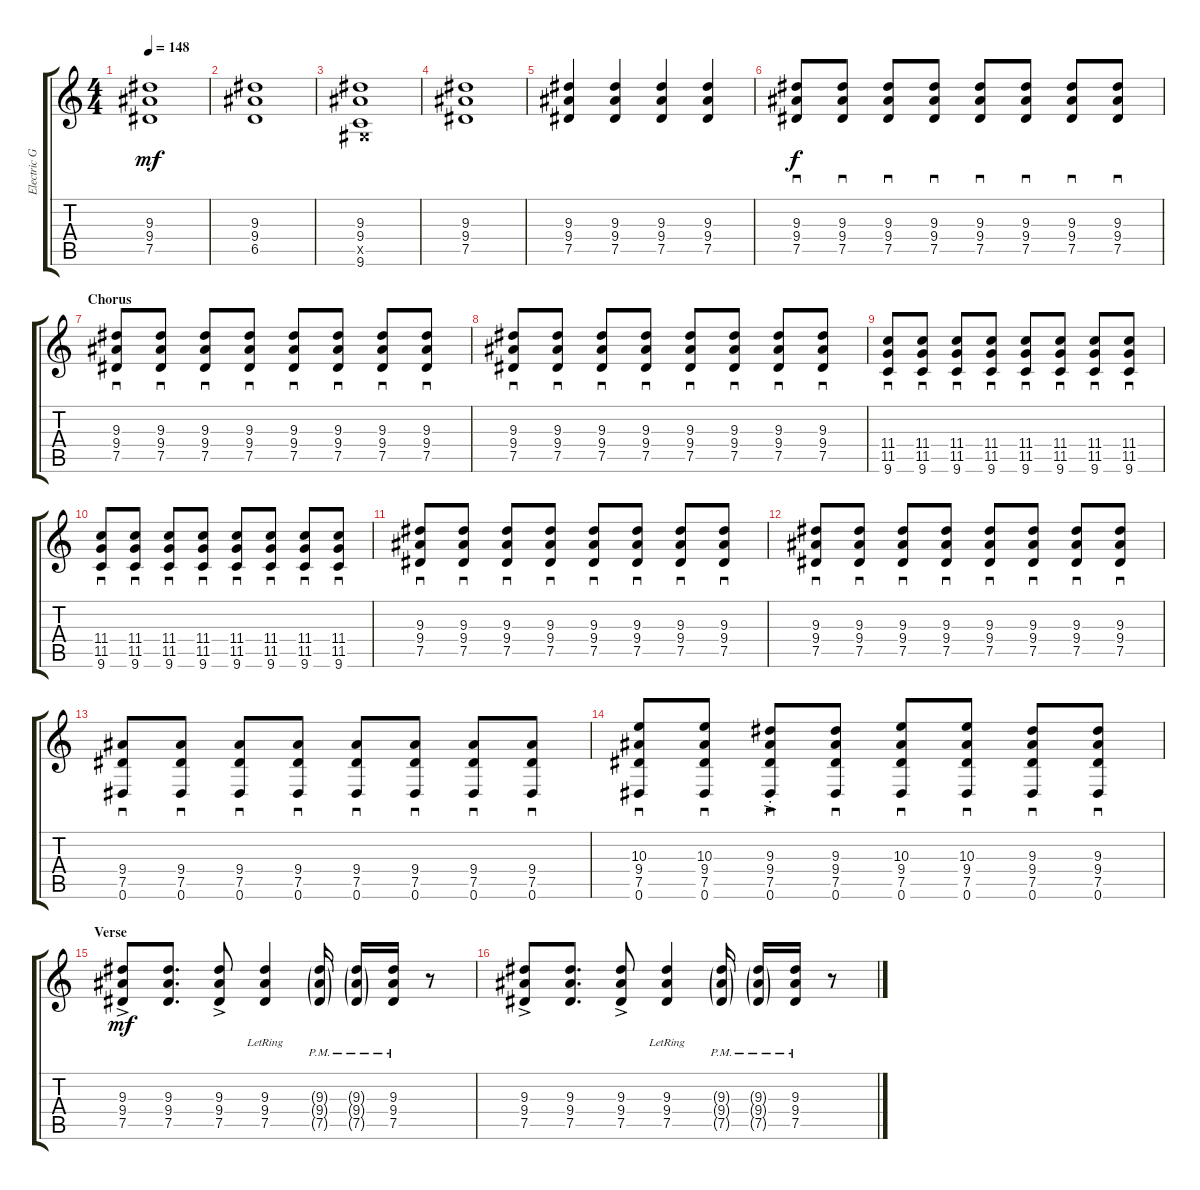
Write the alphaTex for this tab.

\track ("Electric Guitar" "Electric G") {instrument distortionguitar}
\staff {score tabs}
\tuning (Eb4 Bb3 Gb3 Db3 Ab2 Eb2) {hide}
\ts (4 4)
\tempo 148
\clef g2
\ks c
(9.3 9.4 7.5).1{dy mf} |
(9.3 9.4 6.5).1 |
(9.3 9.4 0.5{x} 9.6).1 |
(9.3 9.4 7.5).1 |
(9.3 9.4 7.5).4 (9.3 9.4 7.5).4 (9.3 9.4 7.5).4 (9.3 9.4 7.5).4 |
(9.3 9.4 7.5).8{sd dy f} (9.3 9.4 7.5).8{sd} (9.3 9.4 7.5).8{sd} (9.3 9.4 7.5).8{sd} (9.3 9.4 7.5).8{sd} (9.3 9.4 7.5).8{sd} (9.3 9.4 7.5).8{sd} (9.3 9.4 7.5).8{sd} |
\section ("" "Chorus")
(9.3 9.4 7.5).8{sd} (9.3 9.4 7.5).8{sd} (9.3 9.4 7.5).8{sd} (9.3 9.4 7.5).8{sd} (9.3 9.4 7.5).8{sd} (9.3 9.4 7.5).8{sd} (9.3 9.4 7.5).8{sd} (9.3 9.4 7.5).8{sd} |
(9.3 9.4 7.5).8{sd} (9.3 9.4 7.5).8{sd} (9.3 9.4 7.5).8{sd} (9.3 9.4 7.5).8{sd} (9.3 9.4 7.5).8{sd} (9.3 9.4 7.5).8{sd} (9.3 9.4 7.5).8{sd} (9.3 9.4 7.5).8{sd} |
(11.4 11.5 9.6).8{sd} (11.4 11.5 9.6).8{sd} (11.4 11.5 9.6).8{sd} (11.4 11.5 9.6).8{sd} (11.4 11.5 9.6).8{sd} (11.4 11.5 9.6).8{sd} (11.4 11.5 9.6).8{sd} (11.4 11.5 9.6).8{sd} |
(11.4 11.5 9.6).8{sd} (11.4 11.5 9.6).8{sd} (11.4 11.5 9.6).8{sd} (11.4 11.5 9.6).8{sd} (11.4 11.5 9.6).8{sd} (11.4 11.5 9.6).8{sd} (11.4 11.5 9.6).8{sd} (11.4 11.5 9.6).8{sd} |
(9.3 9.4 7.5).8{sd} (9.3 9.4 7.5).8{sd} (9.3 9.4 7.5).8{sd} (9.3 9.4 7.5).8{sd} (9.3 9.4 7.5).8{sd} (9.3 9.4 7.5).8{sd} (9.3 9.4 7.5).8{sd} (9.3 9.4 7.5).8{sd} |
(9.3 9.4 7.5).8{sd} (9.3 9.4 7.5).8{sd} (9.3 9.4 7.5).8{sd} (9.3 9.4 7.5).8{sd} (9.3 9.4 7.5).8{sd} (9.3 9.4 7.5).8{sd} (9.3 9.4 7.5).8{sd} (9.3 9.4 7.5).8{sd} |
(9.4 7.5 0.6).8{sd} (9.4 7.5 0.6).8{sd} (9.4 7.5 0.6).8{sd} (9.4 7.5 0.6).8{sd} (9.4 7.5 0.6).8{sd} (9.4 7.5 0.6).8{sd} (9.4 7.5 0.6).8{sd} (9.4 7.5 0.6).8{sd} |
(10.3 9.4 7.5 0.6).8{sd} (10.3 9.4 7.5 0.6).8{sd} (9.3{ac st} 9.4 7.5 0.6).8{sd} (9.3 9.4 7.5 0.6).8{sd} (10.3 9.4 7.5 0.6).8{sd} (10.3 9.4 7.5 0.6).8{sd} (9.3 9.4 7.5 0.6).8{sd} (9.3 9.4 7.5 0.6).8{sd} |
\section ("" "Verse")
(9.3{ac} 9.4{ac} 7.5{ac}).8{dy mf} (9.3 9.4 7.5).8{d} (9.3{ac} 9.4{ac} 7.5{ac}).8 (9.3{lr} 9.4{lr} 7.5{lr}).4 (9.3{g pm} 9.4{g pm} 7.5{g pm}).16 (9.3{g pm} 9.4{g pm} 7.5{g pm}).16 (9.3{pm} 9.4{pm} 7.5{pm}).16 r.8 |
(9.3{ac} 9.4{ac} 7.5{ac}).8 (9.3 9.4 7.5).8{d} (9.3{ac} 9.4{ac} 7.5{ac}).8 (9.3{lr} 9.4{lr} 7.5{lr}).4 (9.3{g pm} 9.4{g pm} 7.5{g pm}).16 (9.3{g pm} 9.4{g pm} 7.5{g pm}).16 (9.3{pm} 9.4{pm} 7.5{pm}).16 r.8
